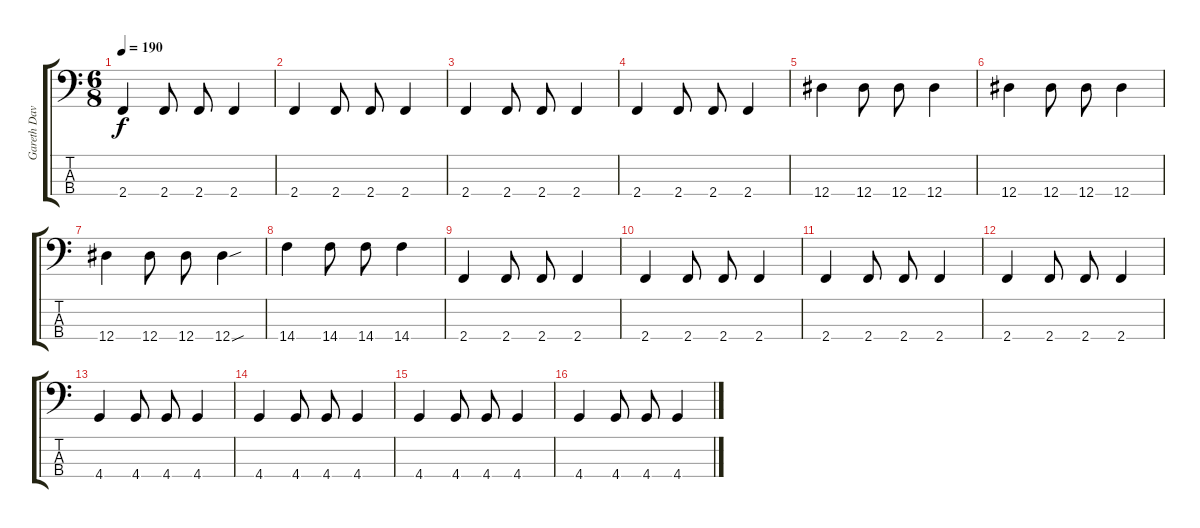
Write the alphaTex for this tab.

\track ("Gareth Davies" "Gareth Dav") {instrument electricbasspick}
\staff {score tabs}
\tuning (Gb2 Db2 Bb1 Eb1) {hide}
\ts (6 8)
\tempo 190
\clef f4
\ks c
2.4.4{dy f} 2.4.8 2.4.8 2.4.4 |
2.4.4 2.4.8 2.4.8 2.4.4 |
2.4.4 2.4.8 2.4.8 2.4.4 |
2.4.4 2.4.8 2.4.8 2.4.4 |
12.4.4 12.4.8 12.4.8 12.4.4 |
12.4.4 12.4.8 12.4.8 12.4.4 |
12.4.4 12.4.8 12.4.8 12.4{sou}.4 |
14.4.4 14.4.8 14.4.8 14.4.4 |
2.4.4 2.4.8 2.4.8 2.4.4 |
2.4.4 2.4.8 2.4.8 2.4.4 |
2.4.4 2.4.8 2.4.8 2.4.4 |
2.4.4 2.4.8 2.4.8 2.4.4 |
4.4.4 4.4.8 4.4.8 4.4.4 |
4.4.4 4.4.8 4.4.8 4.4.4 |
4.4.4 4.4.8 4.4.8 4.4.4 |
4.4.4 4.4.8 4.4.8 4.4.4
